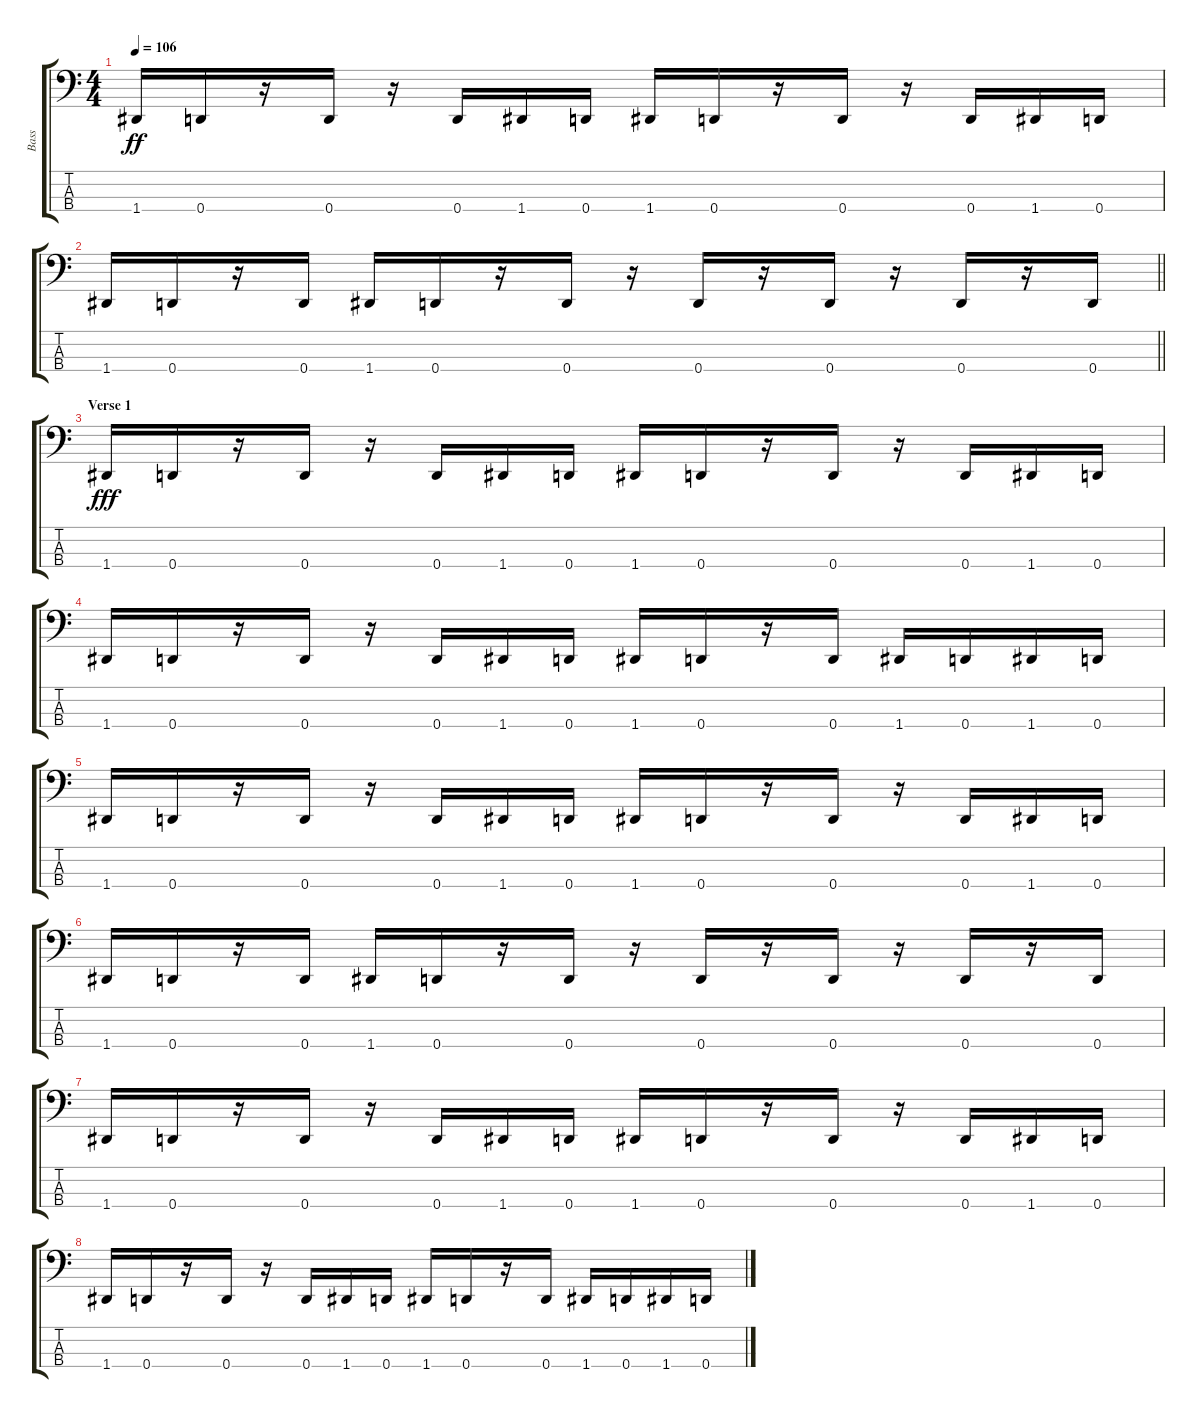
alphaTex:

\track ("Bass" "Bass") {instrument electricbasspick}
\staff {score tabs}
\tuning (G2 D2 A1 D1) {hide}
\ts (4 4)
\tempo 106
\clef f4
\ks c
1.4.16{dy ff} 0.4.16 r.16 0.4.16 r.16 0.4.16 1.4.16 0.4.16 1.4.16 0.4.16 r.16 0.4.16 r.16 0.4.16 1.4.16 0.4.16 |
\barLineRight lightlight
1.4.16 0.4.16 r.16 0.4.16 1.4.16 0.4.16 r.16 0.4.16 r.16 0.4.16 r.16 0.4.16 r.16 0.4.16 r.16 0.4.16 |
\section ("" "Verse 1")
1.4.16{dy fff} 0.4.16 r.16 0.4.16 r.16 0.4.16 1.4.16 0.4.16 1.4.16 0.4.16 r.16 0.4.16 r.16 0.4.16 1.4.16 0.4.16 |
1.4.16 0.4.16 r.16 0.4.16 r.16 0.4.16 1.4.16 0.4.16 1.4.16 0.4.16 r.16 0.4.16 1.4.16 0.4.16 1.4.16 0.4.16 |
1.4.16 0.4.16 r.16 0.4.16 r.16 0.4.16 1.4.16 0.4.16 1.4.16 0.4.16 r.16 0.4.16 r.16 0.4.16 1.4.16 0.4.16 |
1.4.16 0.4.16 r.16 0.4.16 1.4.16 0.4.16 r.16 0.4.16 r.16 0.4.16 r.16 0.4.16 r.16 0.4.16 r.16 0.4.16 |
1.4.16 0.4.16 r.16 0.4.16 r.16 0.4.16 1.4.16 0.4.16 1.4.16 0.4.16 r.16 0.4.16 r.16 0.4.16 1.4.16 0.4.16 |
1.4.16 0.4.16 r.16 0.4.16 r.16 0.4.16 1.4.16 0.4.16 1.4.16 0.4.16 r.16 0.4.16 1.4.16 0.4.16 1.4.16 0.4.16
